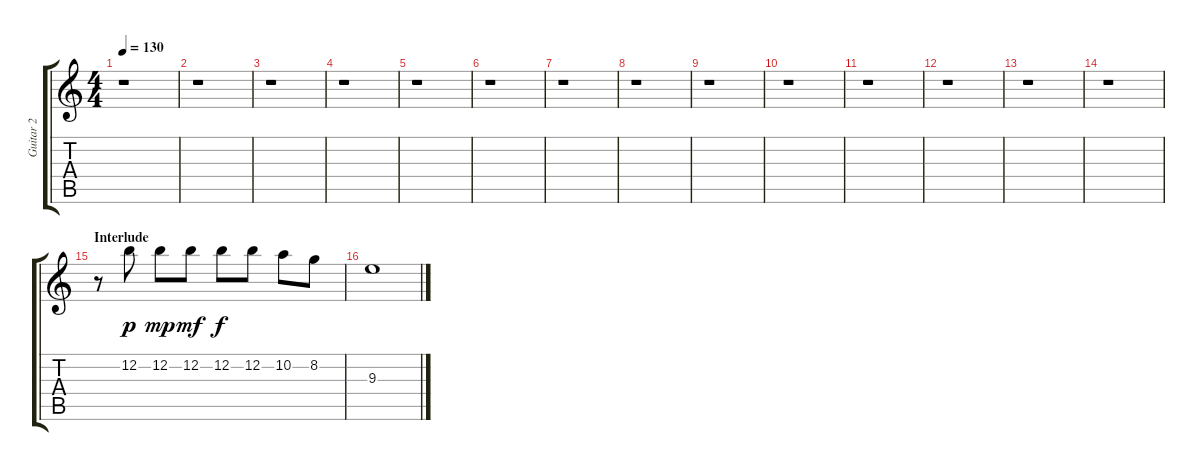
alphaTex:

\track ("Guitar 2" "Guitar 2") {instrument acousticguitarsteel}
\staff {score tabs}
\tuning (E4 B3 G3 D3 A2 E2) {hide}
\ts (4 4)
\tempo 130
\clef g2
\ks c
r.1{dy f} |
r.1 |
r.1 |
r.1 |
r.1 |
r.1 |
r.1 |
r.1 |
r.1 |
r.1 |
r.1 |
r.1 |
r.1 |
r.1 |
\section ("" "Interlude")
r.8 12.2.8{dy p volume 13 instrument overdrivenguitar} 12.2.8{dy mp} 12.2.8{dy mf} 12.2.8{dy f} 12.2.8 10.2.8 8.2.8 |
9.3.1
